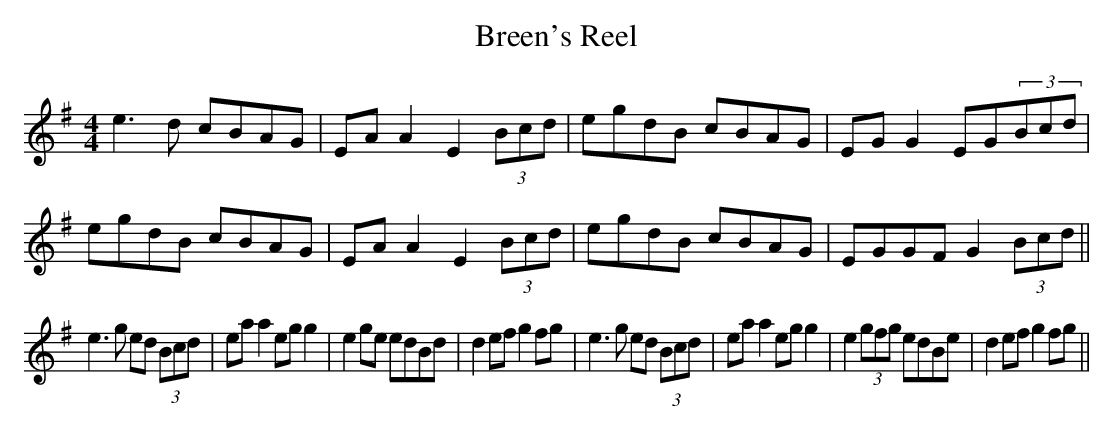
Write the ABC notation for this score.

X:1
T:Breen's Reel
M:4/4
L:1/8
K:G
e3d cBAG|EAA2 E2 (3Bcd|egdB cBAG|EGG2 EG(3Bcd|\
egdB cBAG|EAA2 E2 (3Bcd|egdB cBAG|EGGF G2 (3Bcd||
e3g ed (3Bcd|eaa2 egg2|e2ge edBd|d2ef g2fg|\
e3g ed (3Bcd|eaa2 egg2|e2(3gfg edBe|d2ef g2fg||
